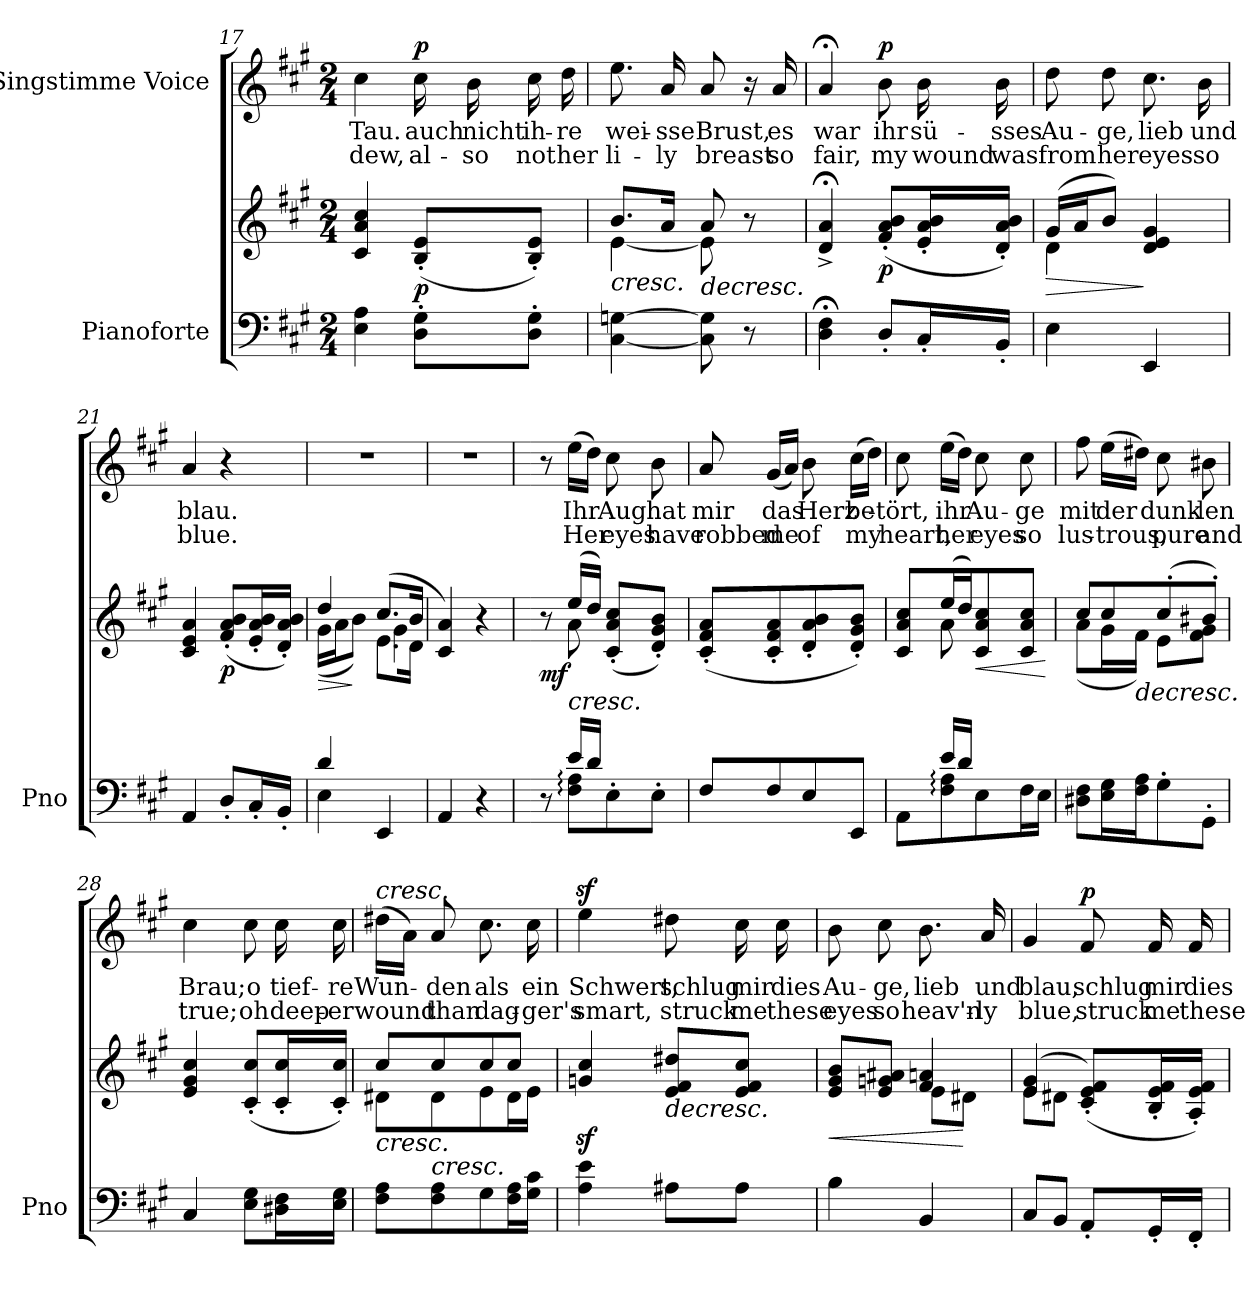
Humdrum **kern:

**kern	**kern	**dynam	**kern	**text	**text	**dynam
*part2	*part2	*part2	*part1	*part1	*part1	*part1
*staff3	*staff2	*staff2/3	*staff1	*staff1	*staff1	*staff1
*I"Pianoforte	*	*	*I"Singstimme Voice	*	*	*
*I'Pno	*	*	*	*	*	*
*clefF4	*clefG2	*	*clefG2	*	*	*
*k[f#c#g#]	*k[f#c#g#]	*	*k[f#c#g#]	*	*	*
*M2/4	*M2/4	*	*M2/4	*	*	*
=17	=17	=17	=17	=17	=17	=17
!	!	!	!	!LO:LY:b	!LO:LY:b	!
4E\ 4A\	4c#/ 4a/ 4cc#/	.	4cc#\	Tau.	dew,	.
!	!	!LO:DY:b	!	!LO:LY:b	!LO:LY:b	!LO:DY:a
8D\' 8G#\'L	(<8B/' 8e/'L	p	16cc#\	auch	al-	p
!	!	!	!	!LO:LY:b	!LO:LY:b	!
.	.	.	16b\	nicht	-so	.
!	!	!	!	!LO:LY:b	!LO:LY:b	!
8D\' 8G#\'J	8B/' 8e/'J)	.	16cc#\	ih-	not	.
!	!	!	!	!LO:LY:b	!LO:LY:b	!
.	.	.	16dd\	-re	her	.
=18	=18	=18	=18	=18	=18	=18
!	!	!LO:HP:b	!	!LO:LY:b	!LO:LY:b	!
*	*^	*	*	*	*	*
[4C#\ [4Gn\	8.b/L	[4e\	<	8.ee\	wei-	li-	.
!	!	!	!	!	!LO:LY:b	!LO:LY:b	!
.	16a/Jk	.	.	16a/	-sse	-ly	.
!	!	!	!LO:HP:b	!	!LO:LY:b	!LO:LY:b	!
8C#\] 8G\]	8a/	8e\]	>	8a/	Brust,	breast	.
8r	8r	8ryy	[	16r	.	.	.
!	!	!	!	!	!LO:LY:b	!LO:LY:b	!
.	.	.	.	16a/	es	so	.
*	*v	*v	*	*	*	*	*
!!LO:LB:g=z
=19	=19	=19	=19	=19	=19	=19
!	!	!	!	!LO:LY:b	!LO:LY:b	!
4D\;< 4F#\;<	4d/;<^ 4a/;<^	.	4a;</	war	fair,	.
!	!	!LO:DY:b	!	!LO:LY:b	!LO:LY:b	!LO:DY:a
8D'/L	(<8f#/' 8a/' 8b/'L	p	8b\	ihr	my	p
!	!	!	!	!LO:LY:b	!LO:LY:b	!
16C#'/L	16e/' 16a/' 16b/'L	.	16b\	sü-	wound	.
!	!	!	!	!LO:LY:b	!LO:LY:b	!
16BB'/JJ	16d/' 16a/' 16b/'JJ)	.	16b\	-sses	was	.
=20	=20	=20	=20	=20	=20	=20
!	!	!LO:HP:b	!	!LO:LY:b	!LO:LY:b	!
*	*^	*	*	*	*	*
4E\	(>16g#/LL	4d\	>	8dd\	Au-	from	.
.	16a/J	.	.	.	.	.	.
!	!	!	!	!	!LO:LY:b	!LO:LY:b	!
.	8b/J)	.	.	8dd\	-ge,	her	.
!	!	!	!	!	!LO:LY:b	!LO:LY:b	!
4EE/	4d/ 4e/ 4g#/	4ryy	]	8.cc#\	lieb	eyes	.
!	!	!	!	!	!LO:LY:b	!LO:LY:b	!
.	.	.	.	16b\	und	so	.
*	*v	*v	*	*	*	*	*
=21	=21	=21	=21	=21	=21	=21
!	!	!	!	!LO:LY:b	!LO:LY:b	!
4AA/	4c#/ 4e/ 4a/	.	4a/	blau.	blue.	.
!	!	!LO:DY:b	!	!	!	!
8D'/L	(<8f#/' 8a/' 8b/'L	p	4r	.	.	.
16C#'/L	16e/' 16a/' 16b/'L	.	.	.	.	.
16BB'/JJ	16d/' 16a/' 16b/'JJ)	.	.	.	.	.
=22	=22	=22	=22	=22	=22	=22
*^	*	*	*	*	*	*
!	!	!	!LO:HP:b	!	!	!	!
*	*	*^	*	*	*	*	*
*	*	*	*^	*	*	*	*	*
4E\	4d/	4dd/	(<16g#\LL	4ryy	>	2r	.	.	.
.	.	.	16a\J	.	.	.	.	.	.
.	.	.	8b\J)	.	]	.	.	.	.
4EE/	4ryy	(>8.cc#/L	8.e\L	4g#\	.	.	.	.	.
.	.	16b/Jk	16d\Jk	.	.	.	.	.	.
*v	*v	*	*	*	*	*	*	*	*
*	*v	*v	*v	*	*	*	*	*
=23	=23	=23	=23	=23	=23	=23
4AA/	4c#/ 4a/)	.	2r	.	.	.
4r	4r	.	.	.	.	.
!!LO:LB:g=z
=24	=24	=24	=24	=24	=24	=24
*^	*^	*	*	*	*	*
!	!	!	!	!LO:DY:b	!	!	!	!
8r	8ryy	8r	8ryy	mf	8r	.	.	.
!	!	!	!	!LO:HP:b	!	!LO:LY:b	!LO:LY:b	!
8F#\: 8A\:L	16e/LL	(>16ee:/LL	8a\	<	(>16ee\LL	Ihr	Her	.
.	16d/JJ	16dd/JJ)	.	.	16dd\JJ)	.	.	.
!	!	!	!	!	!	!LO:LY:b	!LO:LY:b	!
8E'\	4ryy	(<8c#/' 8a/' 8cc#/'L	4ryy	]	8cc#\	Aug'	eyes	.
!	!	!	!	!	!	!LO:LY:b	!LO:LY:b	!
8E'\J	.	8d/' 8g#/' 8b/'J)	.	.	8b\	hat	have	.
*v	*v	*	*	*	*	*	*	*
*	*v	*v	*	*	*	*	*
=25	=25	=25	=25	=25	=25	=25
!	!	!	!	!LO:LY:b	!LO:LY:b	!
8F#/L	(<8c#/' 8f#/' 8a/'L	.	8a/	mir	robbed	.
!	!	!	!	!LO:LY:b	!LO:LY:b	!
8F#/	8c#/' 8f#/' 8a/'	.	(<16g#/LL	das	me	.
.	.	.	16a/JJ)	.	.	.
!	!	!	!	!LO:LY:b	!LO:LY:b	!
8E/	8d/' 8a/' 8b/'	.	8b\	Herz	of	.
!	!	!	!	!LO:LY:b	!LO:LY:b	!
8EE/J	8d/' 8g#/' 8b/'J)	.	(>16cc#\LL	be-	my	.
.	.	.	16dd\JJ)	.	.	.
=26	=26	=26	=26	=26	=26	=26
*^	*^	*	*	*	*	*
!	!	!	!	!	!	!LO:LY:b	!LO:LY:b	!
8AA\L	8ryy	8c#/ 8a/ 8cc#/L	8ryy	.	8cc#\	-tört,	heart,	.
!	!	!	!	!	!	!LO:LY:b	!LO:LY:b	!
8F#\: 8A\:	16e/LL	(>16ee:/L	8a\	.	(>16ee\LL	ihr	her	.
.	16d/JJ	16dd/J)	.	.	16dd\JJ)	.	.	.
!	!	!	!	!LO:HP:b	!	!LO:LY:b	!LO:LY:b	!
8E\	4ryy	8c#/ 8a/ 8cc#/	4ryy	<	8cc#\	Au-	eyes	.
!	!	!	!	!	!	!LO:LY:b	!LO:LY:b	!
16F#\L	.	8c#/ 8a/ 8cc#/J	.	.	8cc#\	-ge	so	.
16E\JJ	.	.	.	.	.	.	.	.
*v	*v	*	*	*	*	*	*	*
*	*v	*v	*	*	*	*	*
.	.	[	.	.	.	.
=27	=27	=27	=27	=27	=27	=27
*	*^	*	*	*	*	*
!	!	!	!	!	!LO:LY:b	!LO:LY:b	!
8D#X\ 8F#\L	8cc#/L	(<8a\L	.	8ff#\	mit	lus-	.
!	!	!	!	!	!LO:LY:b	!LO:LY:b	!
16E\ 16G#\L	8cc#/	16g#\L	.	(>16ee\LL	der	-trous,	.
!	!	!	!LO:HP:b	!	!	!	!
16F#\ 16A\J	.	16f#\JJ)	>	16dd#X\JJ)	.	.	.
!	!	!	!	!	!LO:LY:b	!LO:LY:b	!
8G#'\	(>8cc#'/	8e\L	.	8cc#\	dunk-	pure	.
!	!	!	!	!	!LO:LY:b	!LO:LY:b	!
8GG#'\J	8b#X'/J)	8f#\ 8g#\J	[	8b#X\	-len	and	.
!!LO:LB:g=z
=28	=28	=28	=28	=28	=28	=28	=28
!	!	!	!	!	!LO:LY:b	!LO:LY:b	!
*	*v	*v	*	*	*	*	*
4C#/	4e/ 4g#/ 4cc#/	.	4cc#\	Brau;	true;	.
!	!	!	!	!LO:LY:b	!LO:LY:b	!
8E\ 8G#\L	(<8c#/' 8cc#/'L	.	8cc#\	o	oh	.
!	!	!	!	!LO:LY:b	!LO:LY:b	!
16D#X\ 16F#\L	16c#/' 16cc#/'L	.	16cc#\	tief-	deep-	.
!	!	!	!	!LO:LY:b	!LO:LY:b	!
16E\ 16G#\JJ	16c#/' 16cc#/'JJ)	.	16cc#\	-re	-er	.
=29	=29	=29	=29	=29	=29	=29
*	*^	*	*	*	*	*
!	!	!	!	!LO:TX:a:i:t=cresc.	!	!	!
!	!LO:TX:b:i:t=cresc.	!	!	!	!	!	!
!	!	!	!	!	!LO:LY:b	!LO:LY:b	!
8F#\ 8A\L	8cc#/L	8d#X\L	.	(>16dd#X\LL	Wun-	wound	.
.	.	.	.	16a\JJ)	.	.	.
!	!	!	!LO:HP:b	!	!LO:LY:b	!LO:LY:b	!
8F#\ 8A\	8cc#/	8d#\	<	8a/	-den	than	.
!	!	!	!	!	!LO:LY:b	!LO:LY:b	!
8G#\	8cc#/	8e\	.	8.cc#\	als	dag-	.
16F#\ 16A\L	8cc#/J	16d#\L	.	.	.	.	.
!	!	!	!	!	!LO:LY:b	!LO:LY:b	!
16G#\ 16c#\JJ	.	16e\JJ	]	16cc#\	ein	-ger's	.
=30	=30	=30	=30	=30	=30	=30	=30
!	!	!	!	!	!LO:LY:b	!LO:LY:b	!
*	*v	*v	*	*	*	*	*
4A\ 4e\	4gn/z< 4cc#/z<	.	4eez>\	Schwert,	smart,	.
!	!	!LO:HP:b	!	!LO:LY:b	!LO:LY:b	!
8A#X\L	8e/ 8f#/ 8dd#X/L	>	8dd#X\	schlug	struck	.
!	!	!	!	!LO:LY:b	!LO:LY:b	!
8A#\J	8e/ 8f#/ 8cc#/J	[	16cc#\	mir	me	.
!	!	!	!	!LO:LY:b	!LO:LY:b	!
.	.	.	16cc#\	dies	these	.
=31	=31	=31	=31	=31	=31	=31
!	!	!LO:HP:b	!	!LO:LY:b	!LO:LY:b	!
*	*^	*	*	*	*	*
4B\	8e/ 8g#/ 8b/L	4ryy	<	8b\	Au-	eyes	.
!	!	!	!	!	!LO:LY:b	!LO:LY:b	!
.	8e/ 8gn/ 8a#X/J	.	]	8cc#\	-ge,	so	.
!	!	!	!	!	!LO:LY:b	!LO:LY:b	!
4BB/	4f#/ 4an/	8e\L	.	8.b\	lieb	heav'n-	.
.	.	8d#X\J	[	.	.	.	.
!	!	!	!	!	!LO:LY:b	!LO:LY:b	!
.	.	.	.	16a/	und	-ly	.
!!LO:PB:g=z
=32	=32	=32	=32	=32	=32	=32	=32
!	!	!	!	!	!LO:LY:b	!LO:LY:b	!
8C#/L	(>4e/ 4g#/	8e\L	.	4g#/	blau,	blue,	.
8BB/J	.	8d#X\J	.	.	.	.	.
!	!	!	!	!	!LO:LY:b	!LO:LY:b	!LO:DY:a
8AA'/L	(<8c#/' 8e/' 8f#/'L)	4ryy	.	8f#/	schlug	struck	p
!	!	!	!	!	!LO:LY:b	!LO:LY:b	!
16GG#'/L	16B/' 16e/' 16f#/'L	.	.	16f#/	mir	me	.
!	!	!	!	!	!LO:LY:b	!LO:LY:b	!
16FF#'/JJ	16A/' 16e/' 16f#/'JJ)	.	.	16f#/	dies	these	.
*	*v	*v	*	*	*	*	*
=	=	=	=	=	=	=
*-	*-	*-	*-	*-	*-	*-
